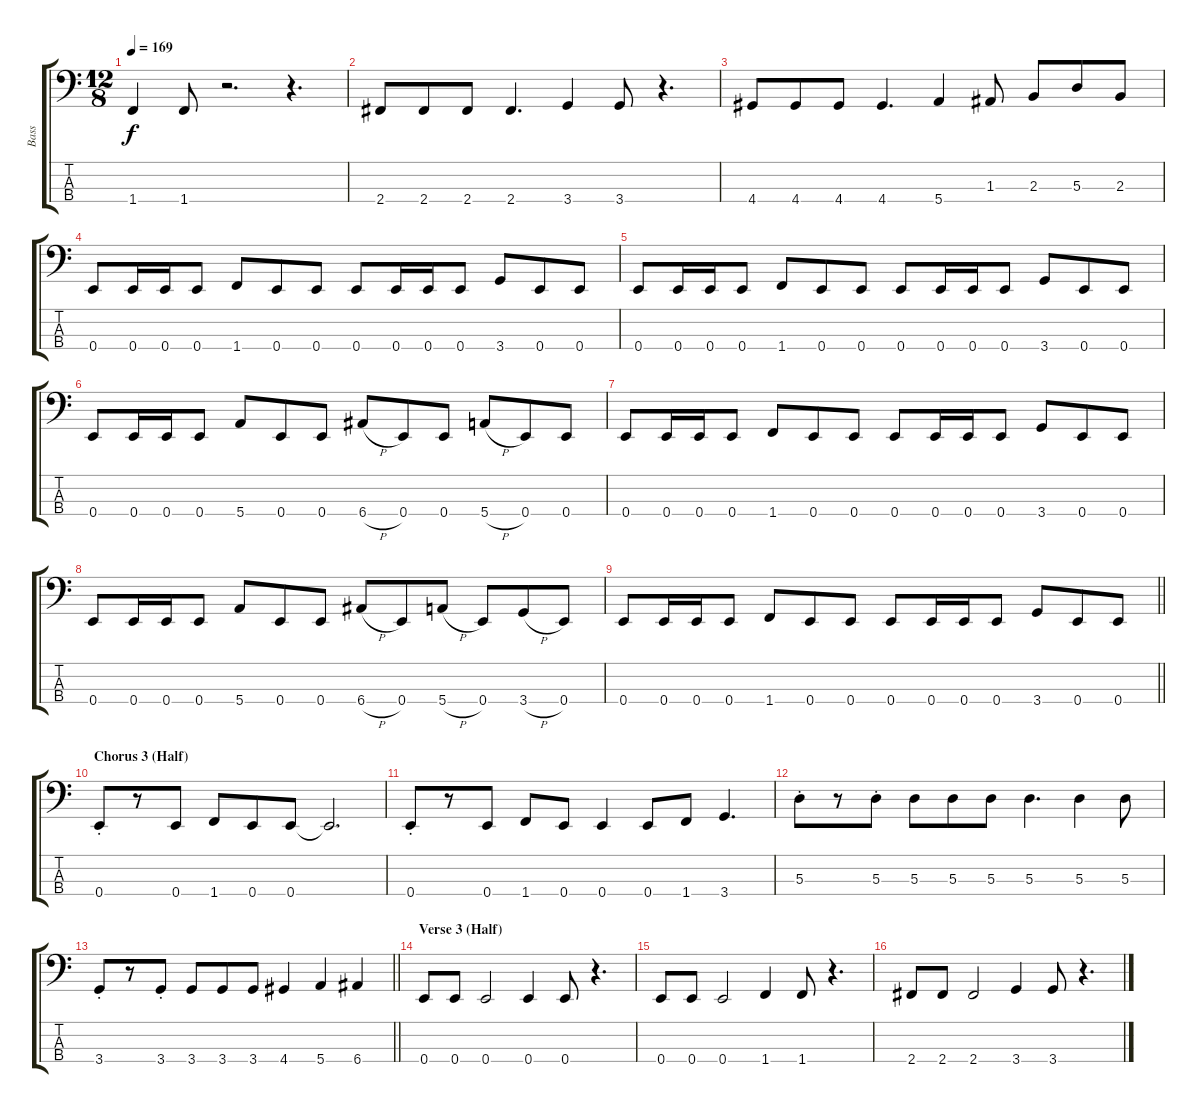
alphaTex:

\track ("Bass" "Bass") {instrument electricbassfinger}
\staff {score tabs}
\tuning (G2 D2 A1 E1) {hide}
\ts (12 8)
\tempo 169
\clef f4
\ks c
1.4.4{dy f} 1.4.8 r.2{d} r.4{d} |
2.4.8 2.4.8 2.4.8 2.4.4{d} 3.4.4 3.4.8 r.4{d} |
4.4.8 4.4.8 4.4.8 4.4.4{d} 5.4.4 1.3.8 2.3.8 5.3.8 2.3.8 |
0.4.8 0.4.16 0.4.16 0.4.8 1.4.8 0.4.8 0.4.8 0.4.8 0.4.16 0.4.16 0.4.8 3.4.8 0.4.8 0.4.8 |
0.4.8 0.4.16 0.4.16 0.4.8 1.4.8 0.4.8 0.4.8 0.4.8 0.4.16 0.4.16 0.4.8 3.4.8 0.4.8 0.4.8 |
0.4.8 0.4.16 0.4.16 0.4.8 5.4.8 0.4.8 0.4.8 6.4{h}.8 0.4.8 0.4.8 5.4{h}.8 0.4.8 0.4.8 |
0.4.8 0.4.16 0.4.16 0.4.8 1.4.8 0.4.8 0.4.8 0.4.8 0.4.16 0.4.16 0.4.8 3.4.8 0.4.8 0.4.8 |
0.4.8 0.4.16 0.4.16 0.4.8 5.4.8 0.4.8 0.4.8 6.4{h}.8 0.4.8 5.4{h}.8 0.4.8 3.4{h}.8 0.4.8 |
\barLineRight lightlight
0.4.8 0.4.16 0.4.16 0.4.8 1.4.8 0.4.8 0.4.8 0.4.8 0.4.16 0.4.16 0.4.8 3.4.8 0.4.8 0.4.8 |
\section ("" "Chorus 3 (Half)")
0.4{st}.8 r.8 0.4.8 1.4.8 0.4.8 0.4.8 0.4{t}.2{d} |
0.4{st}.8 r.8 0.4.8 1.4.8 0.4.8 0.4.4 0.4.8 1.4.8 3.4.4{d} |
5.3{st}.8 r.8 5.3{st}.8 5.3.8 5.3.8 5.3.8 5.3.4{d} 5.3.4 5.3.8 |
\barLineRight lightlight
3.4{st}.8 r.8 3.4{st}.8 3.4.8 3.4.8 3.4.8 4.4.4 5.4.4 6.4.4 |
\section ("" "Verse 3 (Half)")
0.4.8 0.4.8 0.4.2 0.4.4 0.4.8 r.4{d} |
0.4.8 0.4.8 0.4.2 1.4.4 1.4.8 r.4{d} |
2.4.8 2.4.8 2.4.2 3.4.4 3.4.8 r.4{d}
